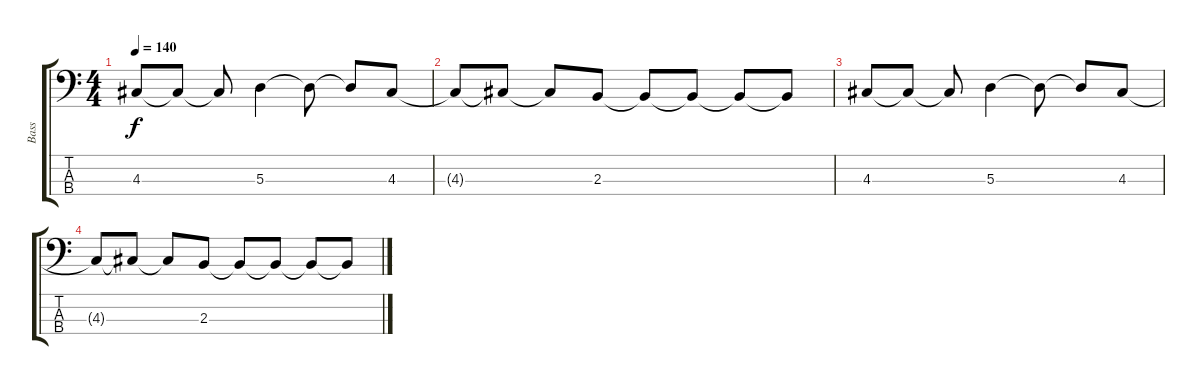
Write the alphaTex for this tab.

\track ("Bass" "Bass") {instrument slapbass1}
\staff {score tabs}
\tuning (G2 D2 A1 E1) {hide}
\ts (4 4)
\tempo 140
\clef f4
\ks c
4.3.8{dy f} 4.3{t}.8 4.3{t}.8 5.3.4 5.3{t}.8 5.3{t}.8 4.3.8 |
4.3{t}.8 4.3{t}.8 4.3{t}.8 2.3.8 2.3{t}.8 2.3{t}.8 2.3{t}.8 2.3{t}.8 |
4.3.8 4.3{t}.8 4.3{t}.8 5.3.4 5.3{t}.8 5.3{t}.8 4.3.8 |
4.3{t}.8 4.3{t}.8 4.3{t}.8 2.3.8 2.3{t}.8 2.3{t}.8 2.3{t}.8 2.3{t}.8
